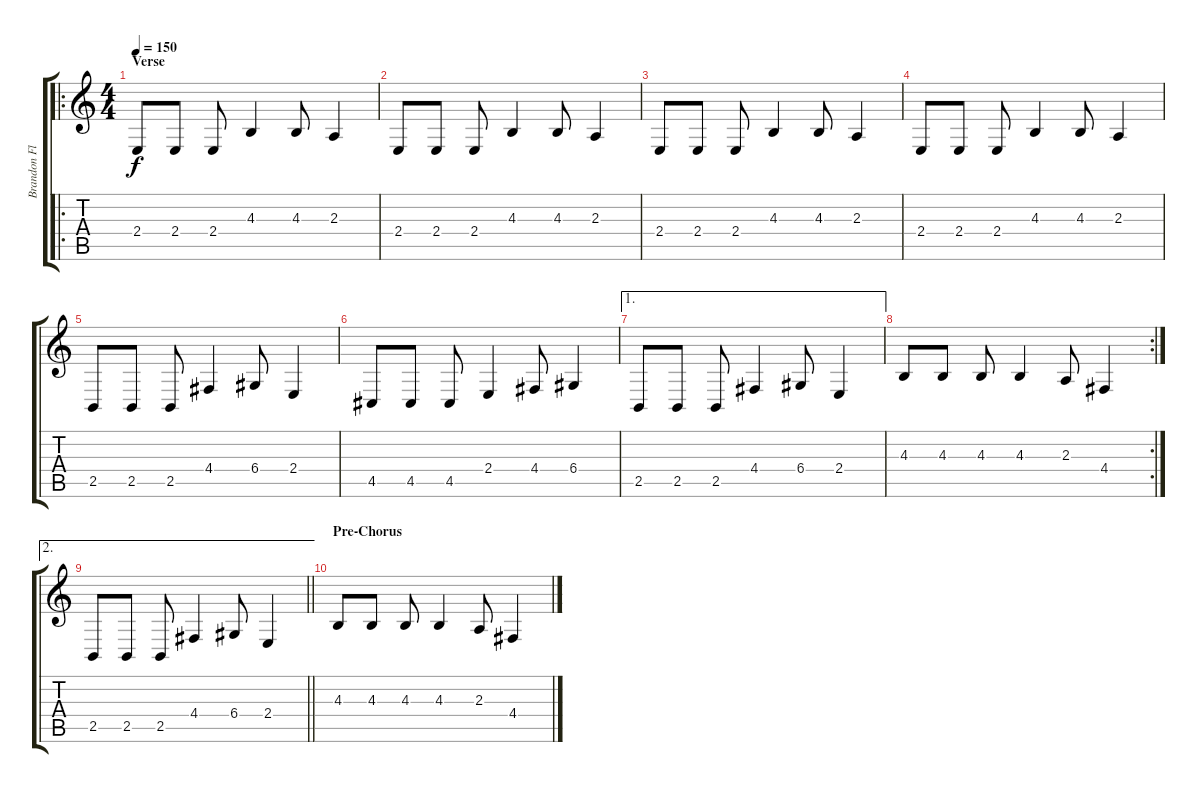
\track ("Brandon Flowers (Keyboard)" "Brandon Fl") {instrument lead2sawtooth}
\staff {score tabs}
\tuning (E4 B3 G3 D3 A2 E2) {hide}
\ro
\ts (4 4)
\section ("" "Verse")
\tempo 150
\clef g2
\ks c
2.4.8{dy f volume 16} 2.4.8 2.4.8 4.3.4 4.3.8 2.3.4 |
2.4.8 2.4.8 2.4.8 4.3.4 4.3.8 2.3.4 |
2.4.8 2.4.8 2.4.8 4.3.4 4.3.8 2.3.4 |
2.4.8 2.4.8 2.4.8 4.3.4 4.3.8 2.3.4 |
2.5.8 2.5.8 2.5.8 4.4.4 6.4.8 2.4.4 |
4.5.8 4.5.8 4.5.8 2.4.4 4.4.8 6.4.4 |
\ae 1
2.5.8 2.5.8 2.5.8 4.4.4 6.4.8 2.4.4 |
\rc 2
4.3.8 4.3.8 4.3.8 4.3.4 2.3.8 4.4.4 |
\ae 2
\barLineRight lightlight
2.5.8 2.5.8 2.5.8 4.4.4 6.4.8 2.4.4 |
\section ("" "Pre-Chorus")
4.3.8 4.3.8 4.3.8 4.3.4 2.3.8 4.4.4
